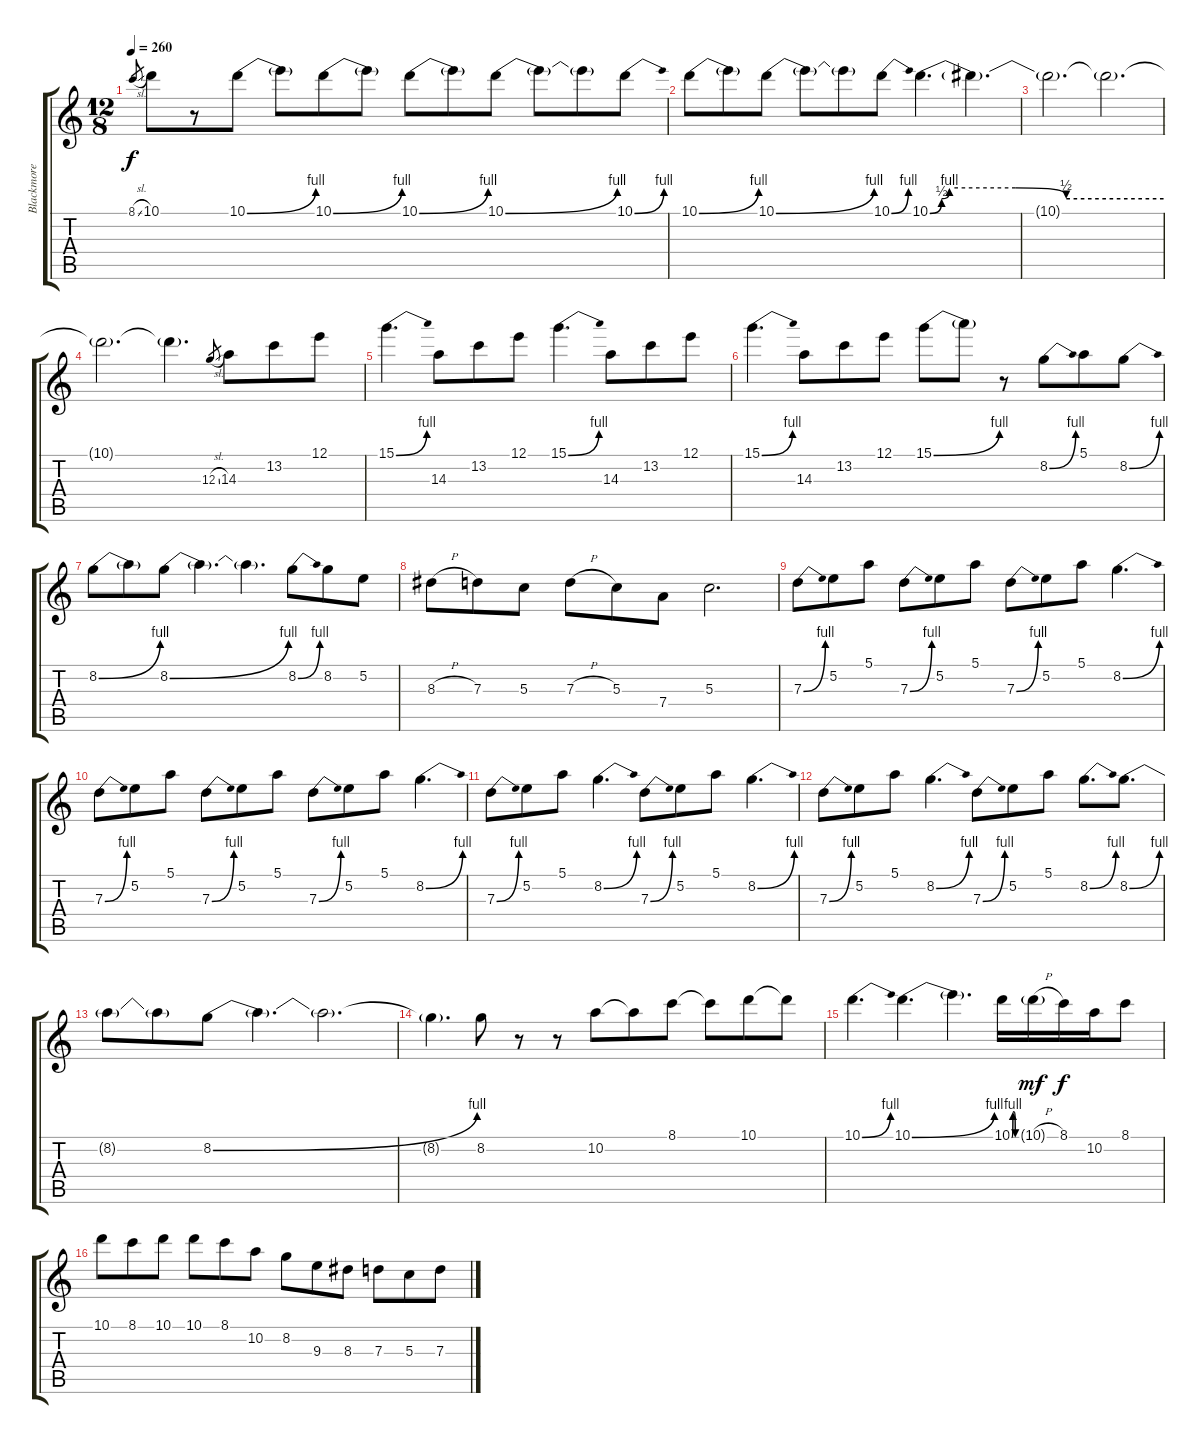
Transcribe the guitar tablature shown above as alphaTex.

\track ("Blackmore" "Blackmore") {instrument overdrivenguitar}
\staff {score tabs}
\tuning (E4 B3 G3 D3 A2 E2) {hide}
\ts (12 8)
\tempo 260
\clef g2
\ks c
8.1{sl}.8{gr dy f} 10.1.8 r.8 10.1{be (bend 0 0 60 4)}.8 10.1{t}.8 10.1{be (bend 0 0 60 4)}.8 10.1{t}.8 10.1{be (bend 0 0 60 4)}.8 10.1{t}.8 10.1{be (bend 0 0 60 4)}.8 10.1{t}.8 10.1{t}.8 10.1{be (bend 0 0 60 4)}.8 |
10.1{be (bend 0 0 60 4)}.8 10.1{t}.8 10.1{be (bend 0 0 60 4)}.8 10.1{t}.8 10.1{t}.8 10.1{be (bend 0 0 60 4)}.8 10.1{be (custom 0 0 3 2 5 4 22 4 35 2 60 2)}.4{d} 10.1{t}.4{d} |
10.1{t}.2{d} 10.1{t}.2{d} |
10.1{t}.2{d} 10.1{t}.4{d} 12.3{sl}.8{gr} 14.3.8 13.2.8 12.1.8 |
15.1{be (bend 0 0 60 4)}.4{d} 14.3.8 13.2.8 12.1.8 15.1{be (bend 0 0 60 4)}.4{d} 14.3.8 13.2.8 12.1.8 |
15.1{be (bend 0 0 60 4)}.4{d} 14.3.8 13.2.8 12.1.8 15.1{be (bend 0 0 60 4)}.8 15.1{t}.8 r.8 8.2{be (bend 0 0 60 4)}.8 5.1.8 8.2{be (bend 0 0 60 4)}.8 |
8.2{be (bend 0 0 60 4)}.8 8.2{t}.8 8.2{be (bend 0 0 60 4)}.8 8.2{t}.4{d} 8.2{t}.4{d} 8.2{be (bend 0 0 60 4)}.8 8.2.8 5.2.8 |
8.3{h}.8 7.3.8 5.3.8 7.3{h}.8 5.3.8 7.4.8 5.3.2{d} |
7.3{be (bend 0 0 60 4)}.8 5.2.8 5.1.8 7.3{be (bend 0 0 60 4)}.8 5.2.8 5.1.8 7.3{be (bend 0 0 60 4)}.8 5.2.8 5.1.8 8.2{be (bend 0 0 60 4)}.4{d} |
7.3{be (bend 0 0 60 4)}.8 5.2.8 5.1.8 7.3{be (bend 0 0 60 4)}.8 5.2.8 5.1.8 7.3{be (bend 0 0 60 4)}.8 5.2.8 5.1.8 8.2{be (bend 0 0 60 4)}.4{d} |
7.3{be (bend 0 0 60 4)}.8 5.2.8 5.1.8 8.2{be (bend 0 0 60 4)}.4{d} 7.3{be (bend 0 0 60 4)}.8 5.2.8 5.1.8 8.2{be (bend 0 0 60 4)}.4{d} |
7.3{be (bend 0 0 60 4)}.8 5.2.8 5.1.8 8.2{be (bend 0 0 60 4)}.4{d} 7.3{be (bend 0 0 60 4)}.8 5.2.8 5.1.8 8.2{be (bend 0 0 60 4)}.8{d} 8.2{be (bend 0 0 60 4)}.8{d} |
8.2{t}.8 8.2{t}.8 8.2{be (bend 0 0 60 4)}.8 8.2{t}.4{d} 8.2{t}.2{d} |
8.2{t}.4{d} 8.2.8 r.8 r.8 10.2.8 10.2{t}.8 8.1.8 8.1{t}.8 10.1.8 10.1{t}.8 |
10.1{be (bend 0 0 60 4)}.4{d} 10.1{be (bend 0 0 60 4)}.4{d} 10.1{t}.4{d} 10.1{be (custom 0 0 15 4 30 4 45 0 60 0)}.16 10.1{h g}.16{dy mf} 8.1.16{dy f} 10.2.16 8.1.8 |
10.1.8 8.1.8 10.1.8 10.1.8 8.1.8 10.2.8 8.2.8 9.3.8 8.3.8 7.3.8 5.3.8 7.3.8
